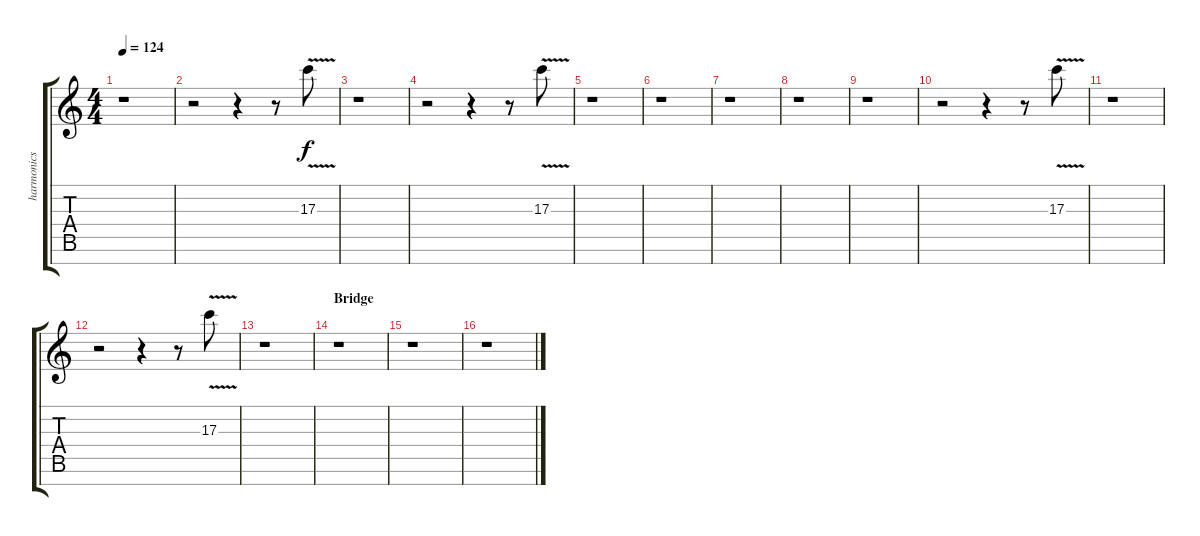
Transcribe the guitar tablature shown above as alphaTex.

\track ("harmonics" "harmonics") {instrument guitarharmonics}
\staff {score tabs}
\tuning (E4 B3 G3 D3 A2 E2 B1) {hide}
\ts (4 4)
\tempo 124
\clef g2
\ks c
r.1{dy f} |
r.2 r.4 r.8 17.3{v}.8 |
r.1 |
r.2 r.4 r.8 17.3{v}.8 |
r.1 |
r.1 |
r.1 |
r.1 |
r.1 |
r.2 r.4 r.8 17.3{v}.8 |
r.1 |
r.2 r.4 r.8 17.3{v}.8 |
r.1 |
\section ("" "Bridge")
r.1 |
r.1 |
r.1
